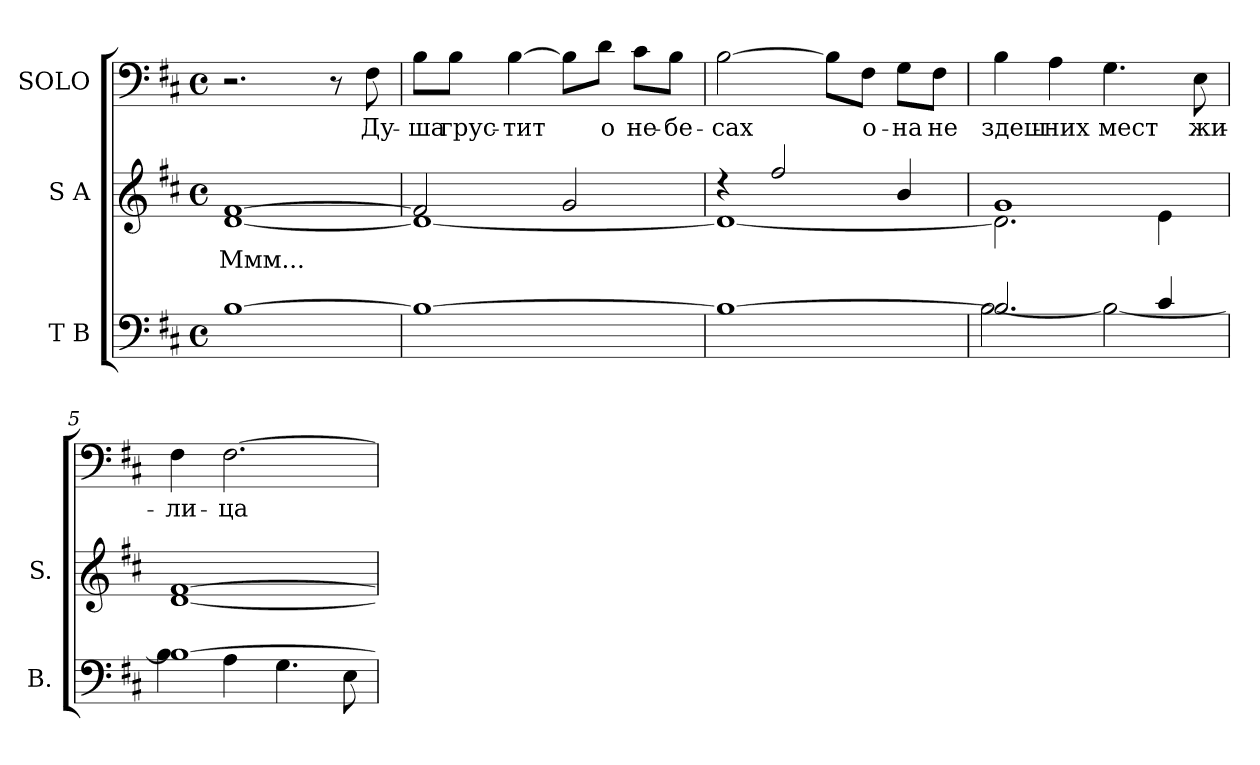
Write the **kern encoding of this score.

**kern	**kern	**text	**kern	**text
*part3	*part2	*part2	*part1	*part1
*staff3	*staff2	*staff2	*staff1	*staff1
*I"T B	*I"S A	*	*I"SOLO	*
*I'B.	*I'S.	*	*	*
!!LO:PB:g=z
*clefF4	*clefG2	*	*clefF4	*
*k[f#c#]	*k[f#c#]	*	*k[f#c#]	*
*b:	*b:	*	*b:	*
*M4/4	*M4/4	*	*M4/4	*
*met(c)	*met(c)	*	*met(c)	*
=1	=1	=1	=1	=1
!	!	!LO:LY:b:color=#000000	!	!
[>1Bi	[<1di [>1f#i	Ммм...	2.r	.
.	.	.	8r	.
!	!	!	!	!LO:LY:b:color=#000000
.	.	.	8F#i\	Ду-
=2	=2	=2	=2	=2
*	*^	*	*	*
!	!	!	!	!	!LO:LY:b:color=#000000
1Bi_>	2f#i/]	1di_<	.	8Bi\L	-ша
!	!	!	!	!	!LO:LY:b:color=#000000
.	.	.	.	8Bi\J	грус-
!	!	!	!	!	!LO:LY:b:color=#000000
.	.	.	.	[>4Bi\	-тит
.	2gi/	.	.	8Bi\L]	.
!	!	!	!	!	!LO:LY:b:color=#000000
.	.	.	.	8di\J	о
!	!	!	!	!	!LO:LY:b:color=#000000
.	.	.	.	8c#i\L	не-
!	!	!	!	!	!LO:LY:b:color=#000000
.	.	.	.	8Bi\J	-бе-
=3	=3	=3	=3	=3	=3
!	!	!	!	!	!LO:LY:b:color=#000000
1Bi_>	4r	1di_<	.	[>2Bi\	-сах
.	2ff#i/	.	.	.	.
.	.	.	.	8Bi\L]	.
!	!	!	!	!	!LO:LY:b:color=#000000
.	.	.	.	8F#i\J	о-
!	!	!	!	!	!LO:LY:b:color=#000000
.	4bi/	.	.	8Gi\L	-на
!	!	!	!	!	!LO:LY:b:color=#000000
.	.	.	.	8F#i\J	не
=4	=4	=4	=4	=4	=4
*^	*	*	*	*	*
!	!	!	!	!	!	!LO:LY:b:color=#000000
2.Bi/]	[<2Bi\	1gi	2.di\]	.	4Bi\	здеш-
!	!	!	!	!	!	!LO:LY:b:color=#000000
.	.	.	.	.	4Ai\	-них
!	!	!	!	!	!	!LO:LY:b:color=#000000
.	2Bi\_<	.	.	.	4.Gi\	мест
4c#i/	.	.	4ei\	.	.	.
!	!	!	!	!	!	!LO:LY:b:color=#000000
.	.	.	.	.	8Ei\	жи-
*	*	*v	*v	*	*	*
=5	=5	=5	=5	=5	=5
!	!	!	!	!	!LO:LY:b:color=#000000
1Bi_<	4Bi\	[<1di [>1f#i	.	4F#i\	-ли-
!	!	!	!	!	!LO:LY:b:color=#000000
.	4Ai\	.	.	[>2.F#i\	-ца
.	4.Gi\	.	.	.	.
.	8Ei\	.	.	.	.
*v	*v	*	*	*	*
=	=	=	=	=
*-	*-	*-	*-	*-
